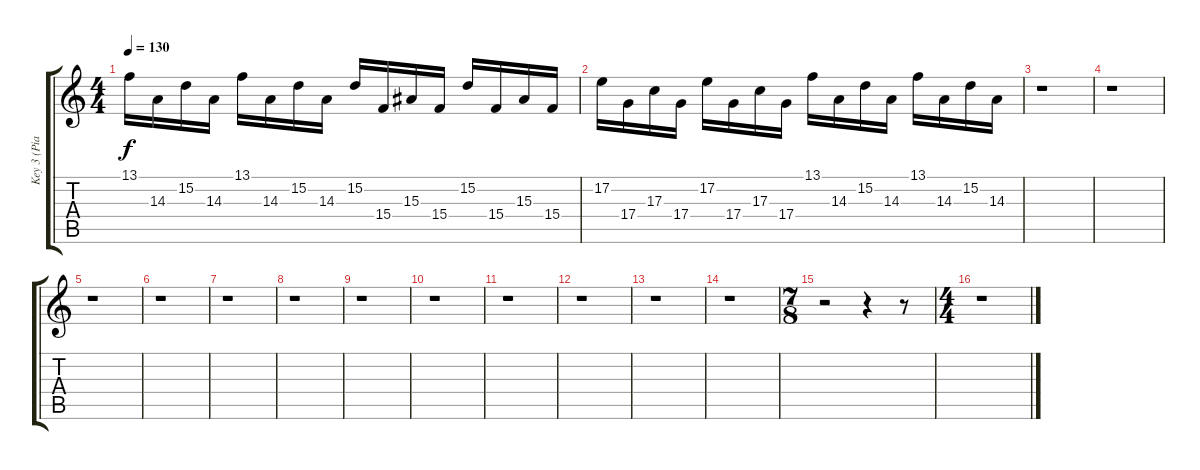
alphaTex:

\track ("Key 3 (Piano)" "Key 3 (Pia") {instrument acousticgrandpiano}
\staff {score tabs}
\tuning (E4 B3 G3 D3 A2 E2) {hide}
\ts (4 4)
\tempo 130
\clef g2
\ks c
13.1.16{dy f} 14.3.16 15.2.16 14.3.16 13.1.16 14.3.16 15.2.16 14.3.16 15.2.16 15.4.16 15.3.16 15.4.16 15.2.16 15.4.16 15.3.16 15.4.16 |
17.2.16 17.4.16 17.3.16 17.4.16 17.2.16 17.4.16 17.3.16 17.4.16 13.1.16 14.3.16 15.2.16 14.3.16 13.1.16 14.3.16 15.2.16 14.3.16 |
r.1 |
r.1 |
r.1 |
r.1 |
r.1 |
r.1 |
r.1 |
r.1 |
r.1 |
r.1 |
r.1 |
r.1 |
\ts (7 8)
r.2 r.4 r.8 |
\ts (4 4)
r.1
